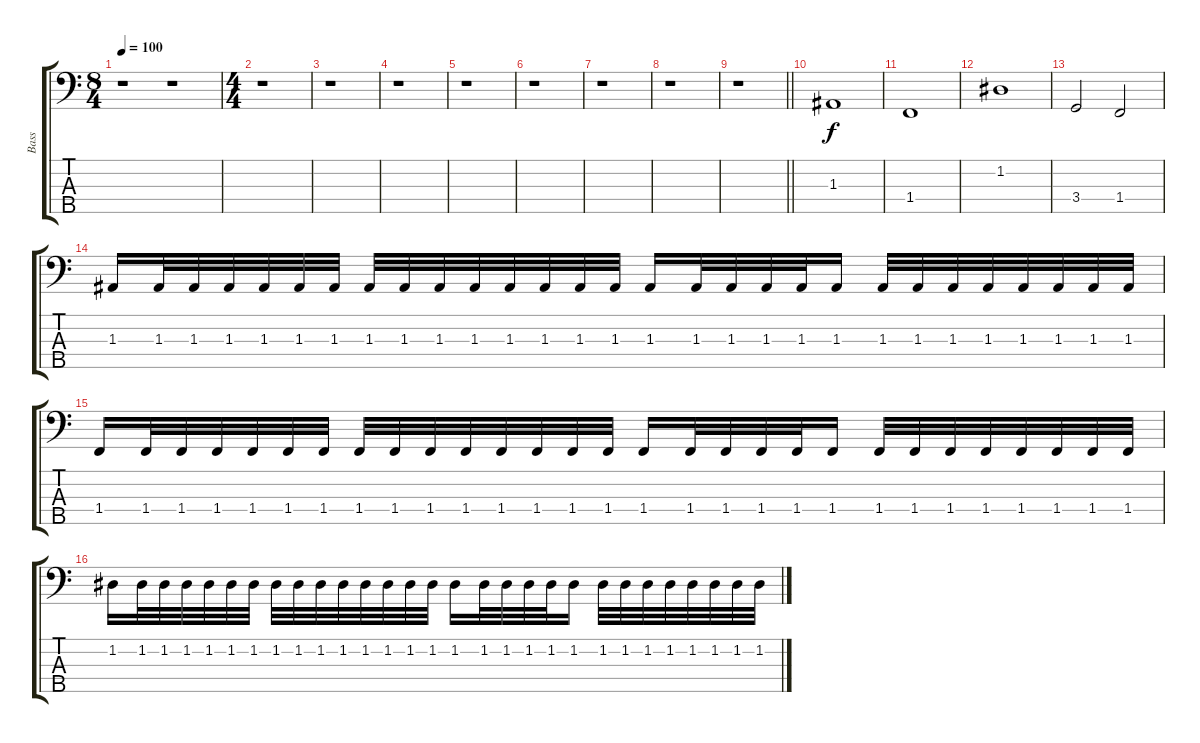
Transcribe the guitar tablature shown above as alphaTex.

\track ("Bass" "Bass") {instrument electricbassfinger}
\staff {score tabs}
\tuning (G2 D2 A1 E1 B0) {hide}
\ts (8 4)
\tempo 100
\clef f4
\ks c
r.1{dy f instrument electricbassfinger} r.1 |
\ts (4 4)
r.1 |
r.1 |
r.1 |
r.1 |
r.1 |
r.1 |
r.1 |
\barLineRight lightlight
r.1 |
\section ("" "")
1.3.1 |
1.4.1 |
1.2.1 |
3.4.2 1.4.2 |
1.3.16 1.3.32 1.3.32 1.3.32 1.3.32 1.3.32 1.3.32 1.3.32 1.3.32 1.3.32 1.3.32 1.3.32 1.3.32 1.3.32 1.3.32 1.3.16 1.3.32 1.3.32 1.3.32 1.3.32 1.3.16 1.3.32 1.3.32 1.3.32 1.3.32 1.3.32 1.3.32 1.3.32 1.3.32 |
1.4.16 1.4.32 1.4.32 1.4.32 1.4.32 1.4.32 1.4.32 1.4.32 1.4.32 1.4.32 1.4.32 1.4.32 1.4.32 1.4.32 1.4.32 1.4.16 1.4.32 1.4.32 1.4.32 1.4.32 1.4.16 1.4.32 1.4.32 1.4.32 1.4.32 1.4.32 1.4.32 1.4.32 1.4.32 |
1.2.16 1.2.32 1.2.32 1.2.32 1.2.32 1.2.32 1.2.32 1.2.32 1.2.32 1.2.32 1.2.32 1.2.32 1.2.32 1.2.32 1.2.32 1.2.16 1.2.32 1.2.32 1.2.32 1.2.32 1.2.16 1.2.32 1.2.32 1.2.32 1.2.32 1.2.32 1.2.32 1.2.32 1.2.32
